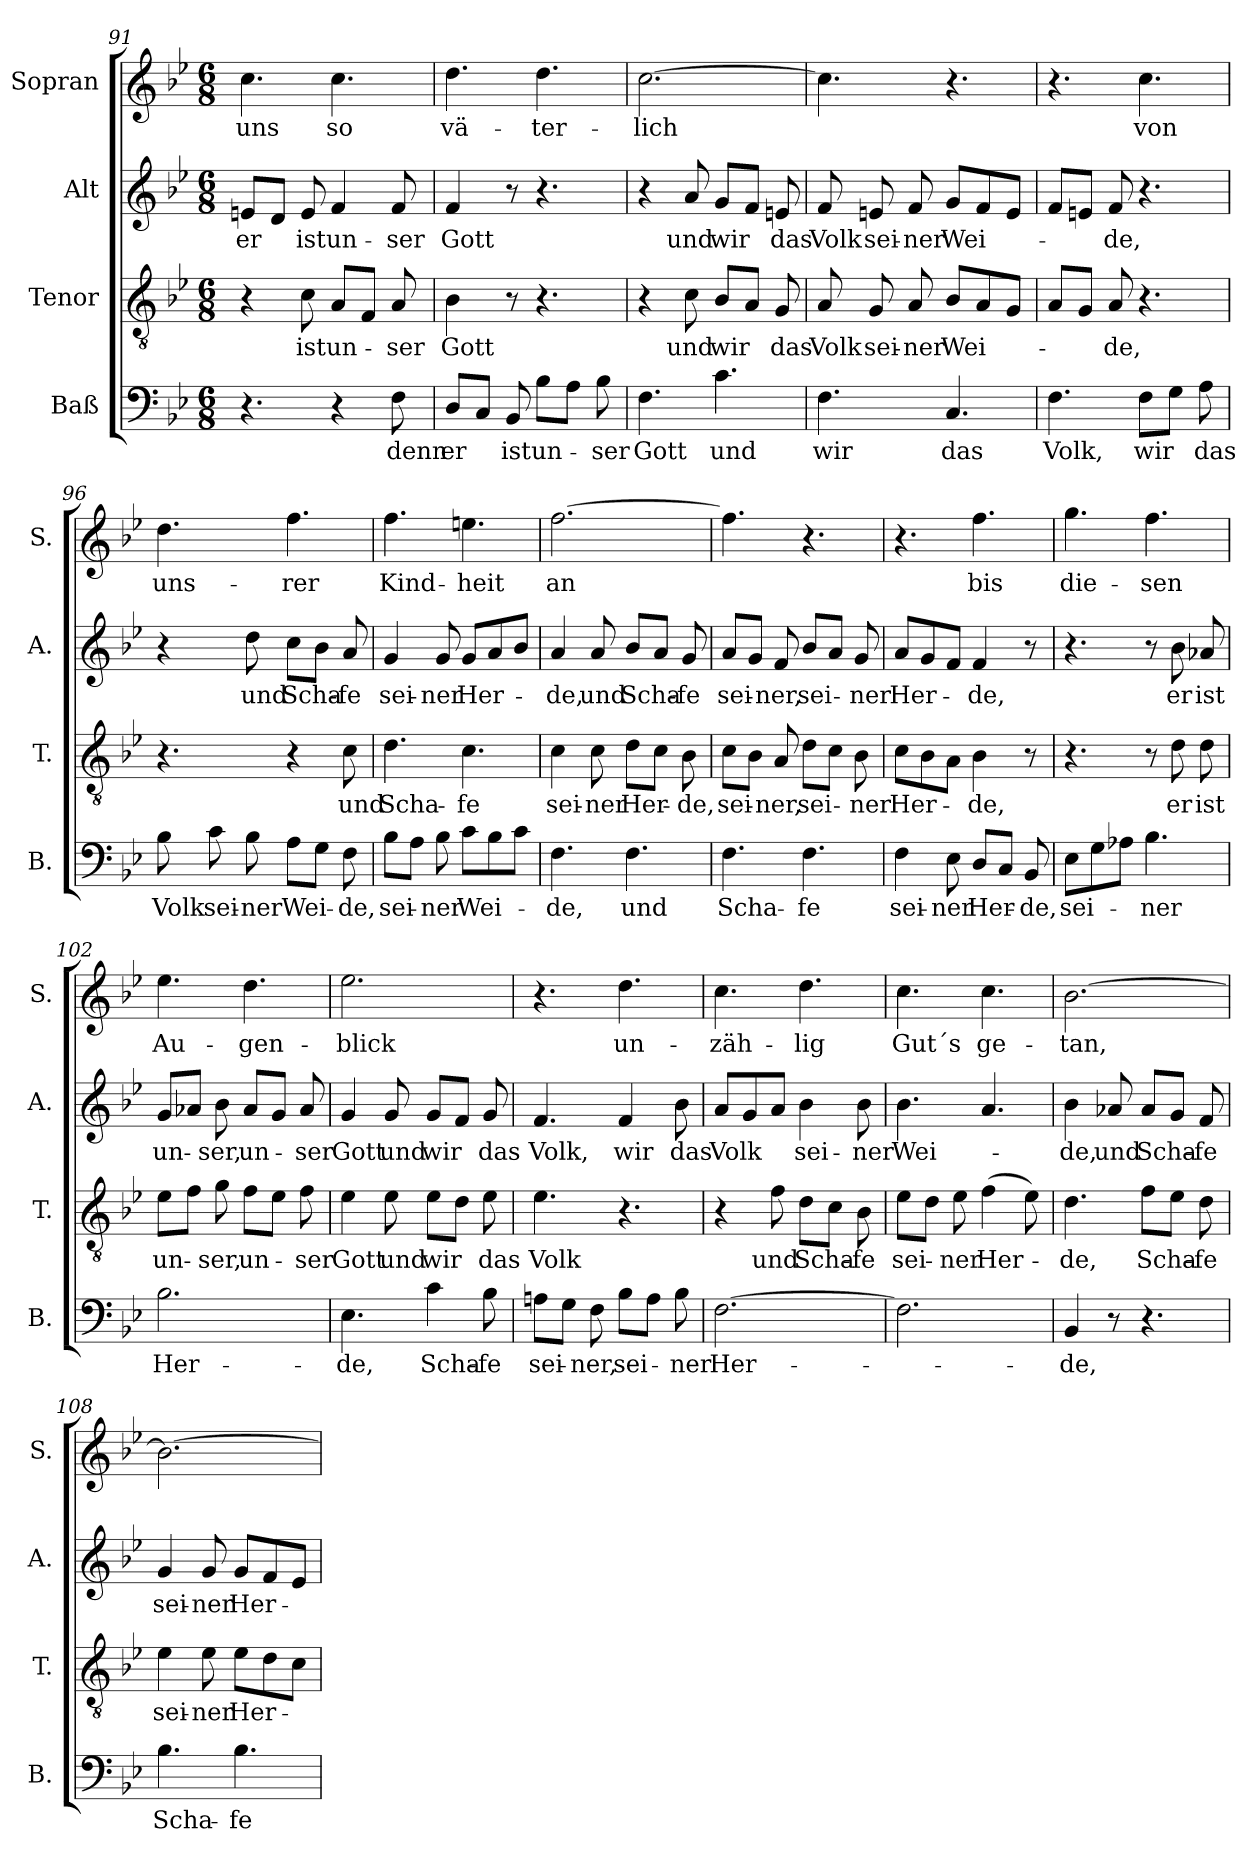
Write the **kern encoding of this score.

**kern	**text	**kern	**text	**kern	**text	**kern	**text
*part4	*part4	*part3	*part3	*part2	*part2	*part1	*part1
*staff4	*staff4	*staff3	*staff3	*staff2	*staff2	*staff1	*staff1
*I"Baß	*	*I"Tenor	*	*I"Alt	*	*I"Sopran	*
*I'B.	*	*I'T.	*	*I'A.	*	*I'S.	*
*clefF4	*	*clefGv2	*	*clefG2	*	*clefG2	*
*k[b-e-]	*	*k[b-e-]	*	*k[b-e-]	*	*k[b-e-]	*
*B-:	*	*B-:	*	*B-:	*	*B-:	*
*M6/8	*	*M6/8	*	*M6/8	*	*M6/8	*
=91	=91	=91	=91	=91	=91	=91	=91
!	!	!	!	!	!LO:LY:b	!	!LO:LY:b
4.r	.	4r	.	8en/L	er	4.cc\	uns
.	.	.	.	8d/J	.	.	.
!	!	!	!LO:LY:b	!	!LO:LY:b	!	!
.	.	8c\	ist	8e/	ist	.	.
!	!	!	!LO:LY:b	!	!LO:LY:b	!	!LO:LY:b
4r	.	8A/L	un-	4f/	un-	4.cc\	so
.	.	8F/J	.	.	.	.	.
!	!LO:LY:b	!	!LO:LY:b	!	!LO:LY:b	!	!
8F\	denn	8A/	-ser	8f/	-ser	.	.
=92	=92	=92	=92	=92	=92	=92	=92
!	!LO:LY:b	!	!LO:LY:b	!	!LO:LY:b	!	!LO:LY:b
8D/L	er	4B-\	Gott	4f/	Gott	4.dd\	vä-
8C/J	.	.	.	.	.	.	.
!	!LO:LY:b	!	!	!	!	!	!
8BB-/	ist	8r	.	8r	.	.	.
!	!LO:LY:b	!	!	!	!	!	!LO:LY:b
8B-\L	un-	4.r	.	4.r	.	4.dd\	-ter-
8A\J	.	.	.	.	.	.	.
!	!LO:LY:b	!	!	!	!	!	!
8B-\	-ser	.	.	.	.	.	.
!!LO:LB:g=z
=93	=93	=93	=93	=93	=93	=93	=93
!	!LO:LY:b	!	!	!	!	!	!LO:LY:b
4.F\	Gott	4r	.	4r	.	[2.cc\	-lich
!	!	!	!LO:LY:b	!	!LO:LY:b	!	!
.	.	8c\	und	8a/	und	.	.
!	!LO:LY:b	!	!LO:LY:b	!	!LO:LY:b	!	!
4.c\	und	8B-/L	wir	8g/L	wir	.	.
.	.	8A/J	.	8f/J	.	.	.
!	!	!	!LO:LY:b	!	!LO:LY:b	!	!
.	.	8G/	das	8en/	das	.	.
=94	=94	=94	=94	=94	=94	=94	=94
!	!LO:LY:b	!	!LO:LY:b	!	!LO:LY:b	!	!
4.F\	wir	8A/	Volk	8f/	Volk	4.cc\]	.
!	!	!	!LO:LY:b	!	!LO:LY:b	!	!
.	.	8G/	sei-	8en/	sei-	.	.
!	!	!	!LO:LY:b	!	!LO:LY:b	!	!
.	.	8A/	-ner	8f/	-ner	.	.
!	!LO:LY:b	!	!LO:LY:b	!	!LO:LY:b	!	!
4.C/	das	8B-/L	Wei-	8g/L	Wei-	4.r	.
.	.	8A/	.	8f/	.	.	.
.	.	8G/J	.	8e/J	.	.	.
=95	=95	=95	=95	=95	=95	=95	=95
!	!LO:LY:b	!	!	!	!	!	!
4.F\	Volk,	8A/L	.	8f/L	.	4.r	.
.	.	8G/J	.	8en/J	.	.	.
!	!	!	!LO:LY:b	!	!LO:LY:b	!	!
.	.	8A/	-de,	8f/	-de,	.	.
!	!LO:LY:b	!	!	!	!	!	!LO:LY:b
8F\L	wir	4.r	.	4.r	.	4.cc\	von
8G\J	.	.	.	.	.	.	.
!	!LO:LY:b	!	!	!	!	!	!
8A\	das	.	.	.	.	.	.
=96	=96	=96	=96	=96	=96	=96	=96
!	!LO:LY:b	!	!	!	!	!	!LO:LY:b
8B-\	Volk	4.r	.	4r	.	4.dd\	uns-
!	!LO:LY:b	!	!	!	!	!	!
8c\	sei-	.	.	.	.	.	.
!	!LO:LY:b	!	!	!	!LO:LY:b	!	!
8B-\	-ner	.	.	8dd\	und	.	.
!	!LO:LY:b	!	!	!	!LO:LY:b	!	!LO:LY:b
8A\L	Wei-	4r	.	8cc\L	Scha-	4.ff\	-rer
8G\J	.	.	.	8b-\J	.	.	.
!	!LO:LY:b	!	!LO:LY:b	!	!LO:LY:b	!	!
8F\	-de,	8c\	und	8a/	-fe	.	.
=97	=97	=97	=97	=97	=97	=97	=97
!	!LO:LY:b	!	!LO:LY:b	!	!LO:LY:b	!	!LO:LY:b
8B-\L	sei-	4.d\	Scha-	4g/	sei-	4.ff\	Kind-
8A\J	.	.	.	.	.	.	.
!	!LO:LY:b	!	!	!	!LO:LY:b	!	!
8B-\	-ner	.	.	8g/	-ner	.	.
!	!LO:LY:b	!	!LO:LY:b	!	!LO:LY:b	!	!LO:LY:b
8c\L	Wei-	4.c\	-fe	8g/L	Her-	4.een\	-heit
8B-\	.	.	.	8a/	.	.	.
8c\J	.	.	.	8b-/J	.	.	.
!!LO:PB:g=z
=98	=98	=98	=98	=98	=98	=98	=98
!	!LO:LY:b	!	!LO:LY:b	!	!LO:LY:b	!	!LO:LY:b
4.F\	-de,	4c\	sei-	4a/	-de,	[2.ff\	an
!	!	!	!LO:LY:b	!	!LO:LY:b	!	!
.	.	8c\	-ner	8a/	und	.	.
!	!LO:LY:b	!	!LO:LY:b	!	!LO:LY:b	!	!
4.F\	und	8d\L	Her-	8b-/L	Scha-	.	.
.	.	8c\J	.	8a/J	.	.	.
!	!	!	!LO:LY:b	!	!LO:LY:b	!	!
.	.	8B-\	-de,	8g/	-fe	.	.
=99	=99	=99	=99	=99	=99	=99	=99
!	!LO:LY:b	!	!LO:LY:b	!	!LO:LY:b	!	!
4.F\	Scha-	8c\L	sei-	8a/L	sei-	4.ff\]	.
.	.	8B-\J	.	8g/J	.	.	.
!	!	!	!LO:LY:b	!	!LO:LY:b	!	!
.	.	8A/	-ner,	8f/	-ner,	.	.
!	!LO:LY:b	!	!LO:LY:b	!	!LO:LY:b	!	!
4.F\	-fe	8d\L	sei-	8b-/L	sei-	4.r	.
.	.	8c\J	.	8a/J	.	.	.
!	!	!	!LO:LY:b	!	!LO:LY:b	!	!
.	.	8B-\	-ner	8g/	-ner	.	.
=100	=100	=100	=100	=100	=100	=100	=100
!	!LO:LY:b	!	!LO:LY:b	!	!LO:LY:b	!	!
4F\	sei-	8c\L	Her-	8a/L	Her-	4.r	.
.	.	8B-\	.	8g/	.	.	.
!	!LO:LY:b	!	!	!	!	!	!
8E-\	-ner	8A\J	.	8f/J	.	.	.
!	!LO:LY:b	!	!LO:LY:b	!	!LO:LY:b	!	!LO:LY:b
8D/L	Her-	4B-\	-de,	4f/	-de,	4.ff\	bis
8C/J	.	.	.	.	.	.	.
!	!LO:LY:b	!	!	!	!	!	!
8BB-/	-de,	8r	.	8r	.	.	.
=101	=101	=101	=101	=101	=101	=101	=101
!	!LO:LY:b	!	!	!	!	!	!LO:LY:b
8E-\L	sei-	4.r	.	4.r	.	4.gg\	die-
8G\	.	.	.	.	.	.	.
8A-X\J	.	.	.	.	.	.	.
!	!LO:LY:b	!	!	!	!	!	!LO:LY:b
4.B-\	-ner	8r	.	8r	.	4.ff\	-sen
!	!	!	!LO:LY:b	!	!LO:LY:b	!	!
.	.	8d\	er	8b-\	er	.	.
!	!	!	!LO:LY:b	!	!LO:LY:b	!	!
.	.	8d\	ist	8a-X/	ist	.	.
=102	=102	=102	=102	=102	=102	=102	=102
!	!LO:LY:b	!	!LO:LY:b	!	!LO:LY:b	!	!LO:LY:b
2.B-\	Her-	8e-\L	un-	8g/L	un-	4.ee-\	Au-
.	.	8f\J	.	8a-X/J	.	.	.
!	!	!	!LO:LY:b	!	!LO:LY:b	!	!
.	.	8g\	-ser,	8b-\	-ser,	.	.
!	!	!	!LO:LY:b	!	!LO:LY:b	!	!LO:LY:b
.	.	8f\L	un-	8a-/L	un-	4.dd\	-gen-
.	.	8e-\J	.	8g/J	.	.	.
!	!	!	!LO:LY:b	!	!LO:LY:b	!	!
.	.	8f\	-ser	8a-/	-ser	.	.
!!LO:LB:g=z
=103	=103	=103	=103	=103	=103	=103	=103
!	!LO:LY:b	!	!LO:LY:b	!	!LO:LY:b	!	!LO:LY:b
4.E-\	-de,	4e-\	Gott	4g/	Gott	2.ee-\	-blick
!	!	!	!LO:LY:b	!	!LO:LY:b	!	!
.	.	8e-\	und	8g/	und	.	.
!	!LO:LY:b	!	!LO:LY:b	!	!LO:LY:b	!	!
4c\	Scha-	8e-\L	wir	8g/L	wir	.	.
.	.	8d\J	.	8f/J	.	.	.
!	!LO:LY:b	!	!LO:LY:b	!	!LO:LY:b	!	!
8B-\	-fe	8e-\	das	8g/	das	.	.
=104	=104	=104	=104	=104	=104	=104	=104
!	!LO:LY:b	!	!LO:LY:b	!	!LO:LY:b	!	!
8An\L	sei-	4.e-\	Volk	4.f/	Volk,	4.r	.
8G\J	.	.	.	.	.	.	.
!	!LO:LY:b	!	!	!	!	!	!
8F\	-ner,	.	.	.	.	.	.
!	!LO:LY:b	!	!	!	!LO:LY:b	!	!LO:LY:b
8B-\L	sei-	4.r	.	4f/	wir	4.dd\	un-
8A\J	.	.	.	.	.	.	.
!	!LO:LY:b	!	!	!	!LO:LY:b	!	!
8B-\	-ner	.	.	8b-\	das	.	.
=105	=105	=105	=105	=105	=105	=105	=105
!	!LO:LY:b	!	!	!	!LO:LY:b	!	!LO:LY:b
[2.F\	Her-	4r	.	8a/L	Volk	4.cc\	-zäh-
.	.	.	.	8g/	.	.	.
!	!	!	!LO:LY:b	!	!	!	!
.	.	8f\	und	8a/J	.	.	.
!	!	!	!LO:LY:b	!	!LO:LY:b	!	!LO:LY:b
.	.	8d\L	Scha-	4b-\	sei-	4.dd\	-lig
.	.	8c\J	.	.	.	.	.
!	!	!	!LO:LY:b	!	!LO:LY:b	!	!
.	.	8B-\	-fe	8b-\	-ner	.	.
=106	=106	=106	=106	=106	=106	=106	=106
!	!	!	!LO:LY:b	!	!LO:LY:b	!	!LO:LY:b
2.F\]	.	8e-\L	sei-	4.b-\	Wei-	4.cc\	Gut´s
.	.	8d\J	.	.	.	.	.
!	!	!	!LO:LY:b	!	!	!	!
.	.	8e-\	-ner	.	.	.	.
!	!	!	!LO:LY:b	!	!	!	!LO:LY:b
.	.	(>4f\	Her-	4.a/	.	4.cc\	ge-
.	.	8e-\)	.	.	.	.	.
=107	=107	=107	=107	=107	=107	=107	=107
!	!LO:LY:b	!	!LO:LY:b	!	!LO:LY:b	!	!LO:LY:b
4BB-/	-de,	4.d\	-de,	4b-\	-de,	[2.b-\	-tan,
!	!	!	!	!	!LO:LY:b	!	!
8r	.	.	.	8a-X/	und	.	.
!	!	!	!LO:LY:b	!	!LO:LY:b	!	!
4.r	.	8f\L	Scha-	8a-/L	Scha-	.	.
.	.	8e-\J	.	8g/J	.	.	.
!	!	!	!LO:LY:b	!	!LO:LY:b	!	!
.	.	8d\	-fe	8f/	-fe	.	.
!!LO:LB:g=z
=108	=108	=108	=108	=108	=108	=108	=108
!	!LO:LY:b	!	!LO:LY:b	!	!LO:LY:b	!	!
4.B-\	Scha-	4e-\	sei-	4g/	sei-	2.b-\_	.
!	!	!	!LO:LY:b	!	!LO:LY:b	!	!
.	.	8e-\	-ner	8g/	-ner	.	.
!	!LO:LY:b	!	!LO:LY:b	!	!LO:LY:b	!	!
4.B-\	-fe	8e-\L	Her-	8g/L	Her-	.	.
.	.	8d\	.	8f/	.	.	.
.	.	8c\J	.	8e-/J	.	.	.
=	=	=	=	=	=	=	=
*-	*-	*-	*-	*-	*-	*-	*-
